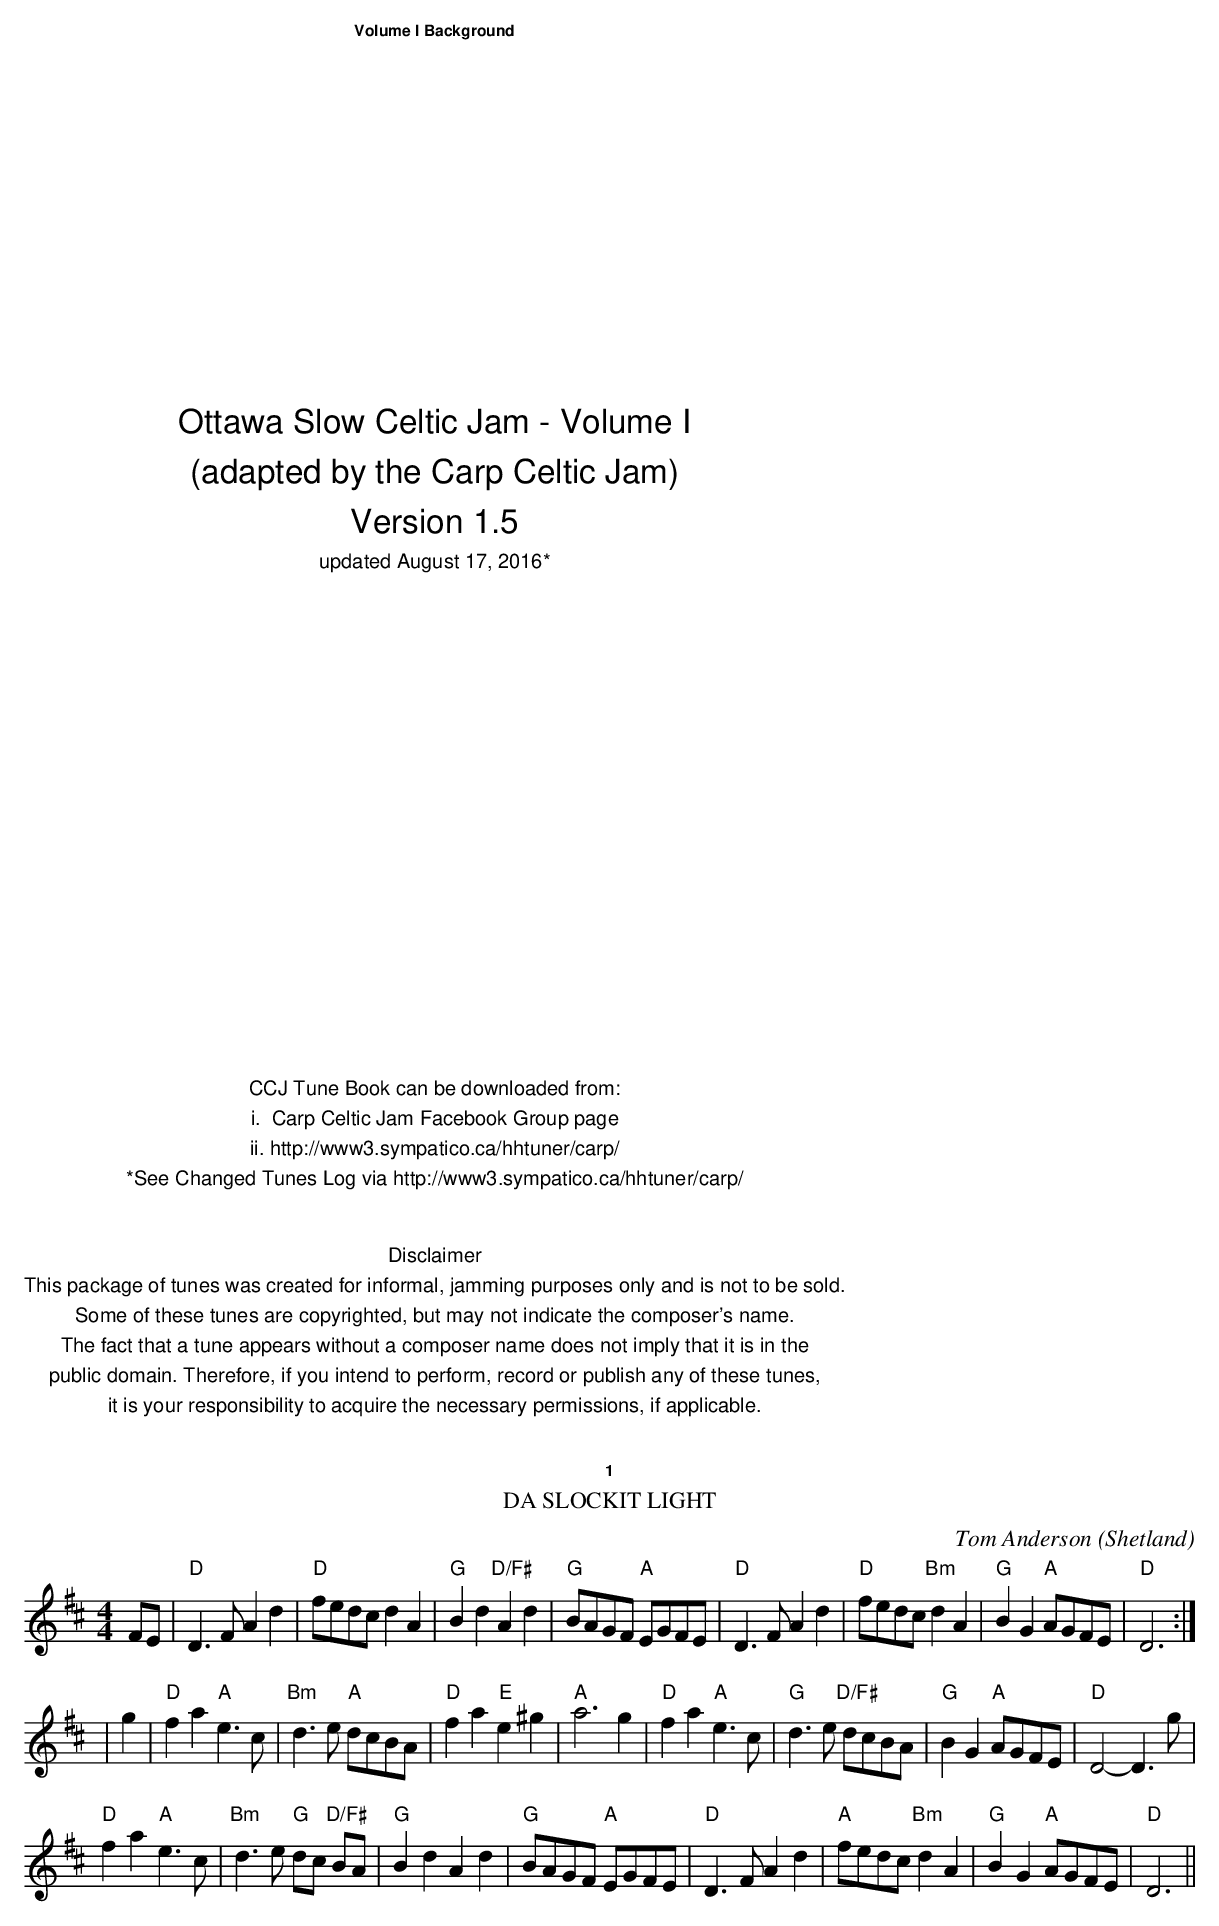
X:1
T:Da Slockit Light
C:Tom Anderson
O:Shetland
M:4/4
L:1/8
K:D
FE|"D"D3 F A2 d2|"D"fedc d2 A2|"G"B2 d2 "D/F#"A2 d2|"G"BAGF "A"EGFE|\
"D"D3 F A2 d2|"D"fedc "Bm"d2 A2| "G"B2 G2 "A"AGFE|"D" D6:|
|g2|"D"f2 a2 "A"e3c|"Bm"d3 e "A"dcBA|"D"f2 a2 "E"e2 ^g2|\
"A"a6 g2| "D"f2 a2 "A"e3c|"G"d3 e "D/F#"dcBA|"G"B2 G2 "A"AGFE|"D"D4-D3g|
"D"f2 a2 "A" e3c|"Bm"d3 e "G"dc "D/F#"BA| "G"B2 d2 A2 d2|\
"G"BAGF "A"EGFE|"D"D3 F A2 d2|"A"fedc "Bm"d2A2|\
"G"B2 G2 "A"AGFE|"D" D6||
